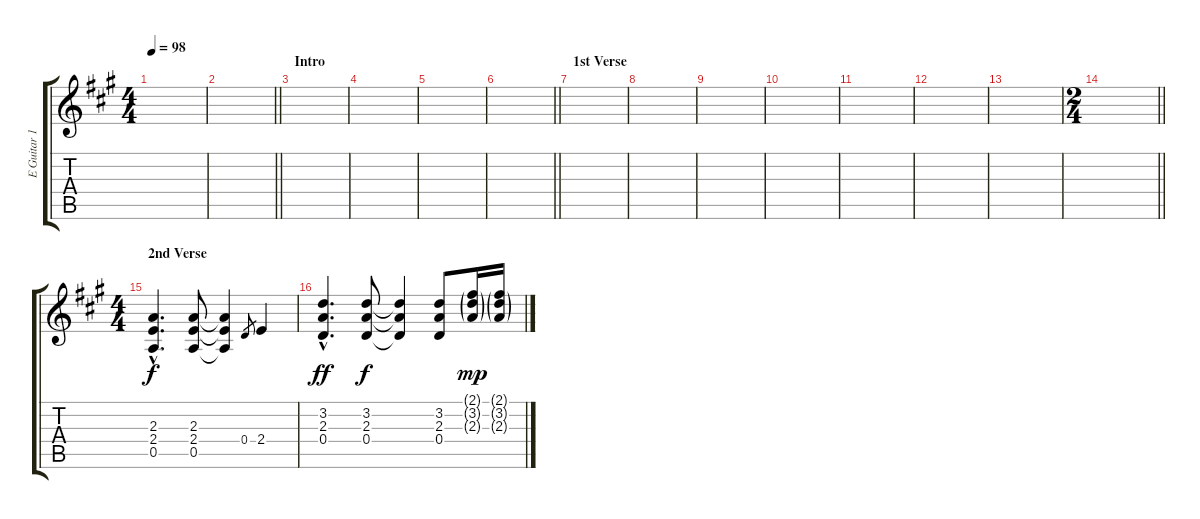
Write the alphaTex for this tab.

\track ("E Guitar 1" "E Guitar 1") {instrument overdrivenguitar}
\staff {score tabs}
\tuning (E4 B3 G3 D3 A2 E2) {hide}
\ts (4 4)
\tempo 98
\clef g2
\ks a
|
\barLineRight lightlight
|
\section ("" "Intro")
|
|
|
\barLineRight lightlight
|
\section ("" "1st Verse")
|
|
|
|
|
|
|
\ts (2 4)
\barLineRight lightlight
|
\ts (4 4)
\section ("" "2nd Verse")
(2.3{hac} 2.4{hac} 0.5{hac}).4{d} (2.3 2.4 0.5).8{dy f} (2.3{t} 2.4{t} 0.5{t}).4 0.4.8{gr} 2.4.4 |
(3.2{hac} 2.3{hac} 0.4{hac}).4{d dy ff} (3.2 2.3 0.4).8{dy f} (3.2{t} 2.3{t} 0.4{t}).4 (3.2 2.3 0.4).8 (2.1{g} 3.2{g} 2.3{g}).16{dy mp} (2.1{g} 3.2{g} 2.3{g}).16
